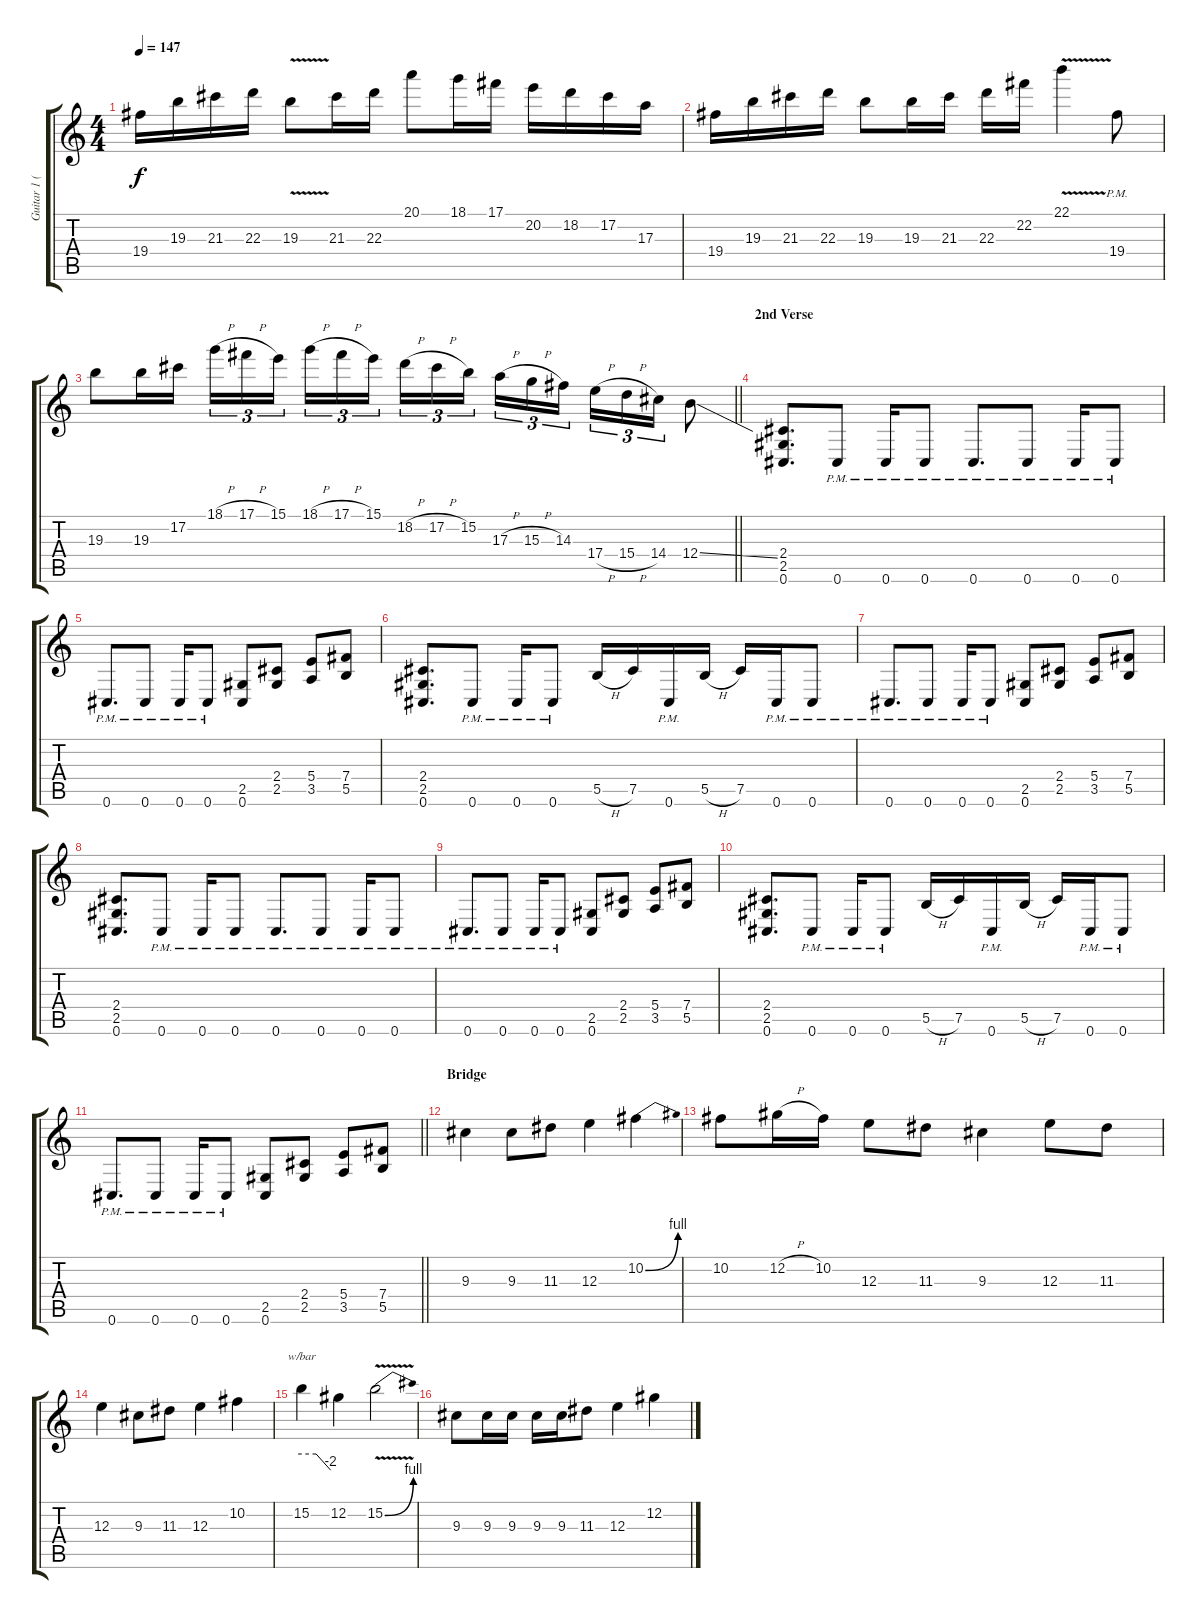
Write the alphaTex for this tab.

\track ("Guitar 1 (Lead)" "Guitar 1 (") {instrument overdrivenguitar}
\staff {score tabs}
\tuning (Db4 Ab3 E3 B2 Gb2 Db2) {hide}
\ts (4 4)
\tempo 147
\clef g2
\ks c
19.4.16{dy f} 19.3.16 21.3.16 22.3.16 19.3{v}.8 21.3.16 22.3.16 20.1.8 18.1.16 17.1.16 20.2.16 18.2.16 17.2.16 17.3.16 |
19.4.16 19.3.16 21.3.16 22.3.16 19.3.8 19.3.16 21.3.16 22.3.16 22.2.16 22.1{v}.4 19.4{pm}.8 |
\barLineRight lightlight
19.3.8 19.3.16 17.2.16 18.1{h}.16{tu (3 2)} 17.1{h}.16{tu (3 2)} 15.1.16{tu (3 2) beam splitsecondary} 18.1{h}.16{tu (3 2)} 17.1{h}.16{tu (3 2)} 15.1.16{tu (3 2)} 18.2{h}.16{tu (3 2)} 17.2{h}.16{tu (3 2)} 15.2.16{tu (3 2) beam splitsecondary} 17.3{h}.16{tu (3 2)} 15.3{h}.16{tu (3 2)} 14.3.16{tu (3 2)} 17.4{h}.16{tu (3 2)} 15.4{h}.16{tu (3 2)} 14.4.16{tu (3 2)} 12.4{ss}.8 |
\section ("" "2nd Verse")
(2.4 2.5 0.6).8{d} 0.6{pm}.8 0.6{pm}.16 0.6{pm}.8 0.6{pm}.8{d} 0.6{pm}.8 0.6{pm}.16 0.6{pm}.8 |
0.6{pm}.8{d} 0.6{pm}.8 0.6{pm}.16 0.6{pm}.8 (2.5 0.6).8 (2.4 2.5).8 (5.4 3.5).8 (7.4 5.5).8 |
(2.4 2.5 0.6).8{d} 0.6{pm}.8 0.6{pm}.16 0.6{pm}.8 5.5{h}.16 7.5.16 0.6{pm}.16 5.5{h}.16 7.5.16 0.6{pm}.16 0.6{pm}.8 |
0.6{pm}.8{d} 0.6{pm}.8 0.6{pm}.16 0.6{pm}.8 (2.5 0.6).8 (2.4 2.5).8 (5.4 3.5).8 (7.4 5.5).8 |
(2.4 2.5 0.6).8{d} 0.6{pm}.8 0.6{pm}.16 0.6{pm}.8 0.6{pm}.8{d} 0.6{pm}.8 0.6{pm}.16 0.6{pm}.8 |
0.6{pm}.8{d} 0.6{pm}.8 0.6{pm}.16 0.6{pm}.8 (2.5 0.6).8 (2.4 2.5).8 (5.4 3.5).8 (7.4 5.5).8 |
(2.4 2.5 0.6).8{d} 0.6{pm}.8 0.6{pm}.16 0.6{pm}.8 5.5{h}.16 7.5.16 0.6{pm}.16 5.5{h}.16 7.5.16 0.6{pm}.16 0.6{pm}.8 |
\barLineRight lightlight
0.6{pm}.8{d} 0.6{pm}.8 0.6{pm}.16 0.6{pm}.8 (2.5 0.6).8 (2.4 2.5).8 (5.4 3.5).8 (7.4 5.5).8 |
\section ("" "Bridge")
9.3.4 9.3.8 11.3.8 12.3.4 10.2{be (bend 0 0 60 4)}.4 |
10.2.8 12.2{h}.16 10.2.16 12.3.8 11.3.8 9.3.4 12.3.8 11.3.8 |
12.3.4 9.3.8 11.3.8 12.3.4 10.2.4 |
15.2.4{tbe (custom default 0 0 30 0 60 -8)} 12.2.4 15.2{be (bend 0 0 60 4) v}.2 |
9.3.8 9.3.16 9.3.16 9.3.16 9.3.16 11.3.8 12.3.4 12.2.4
